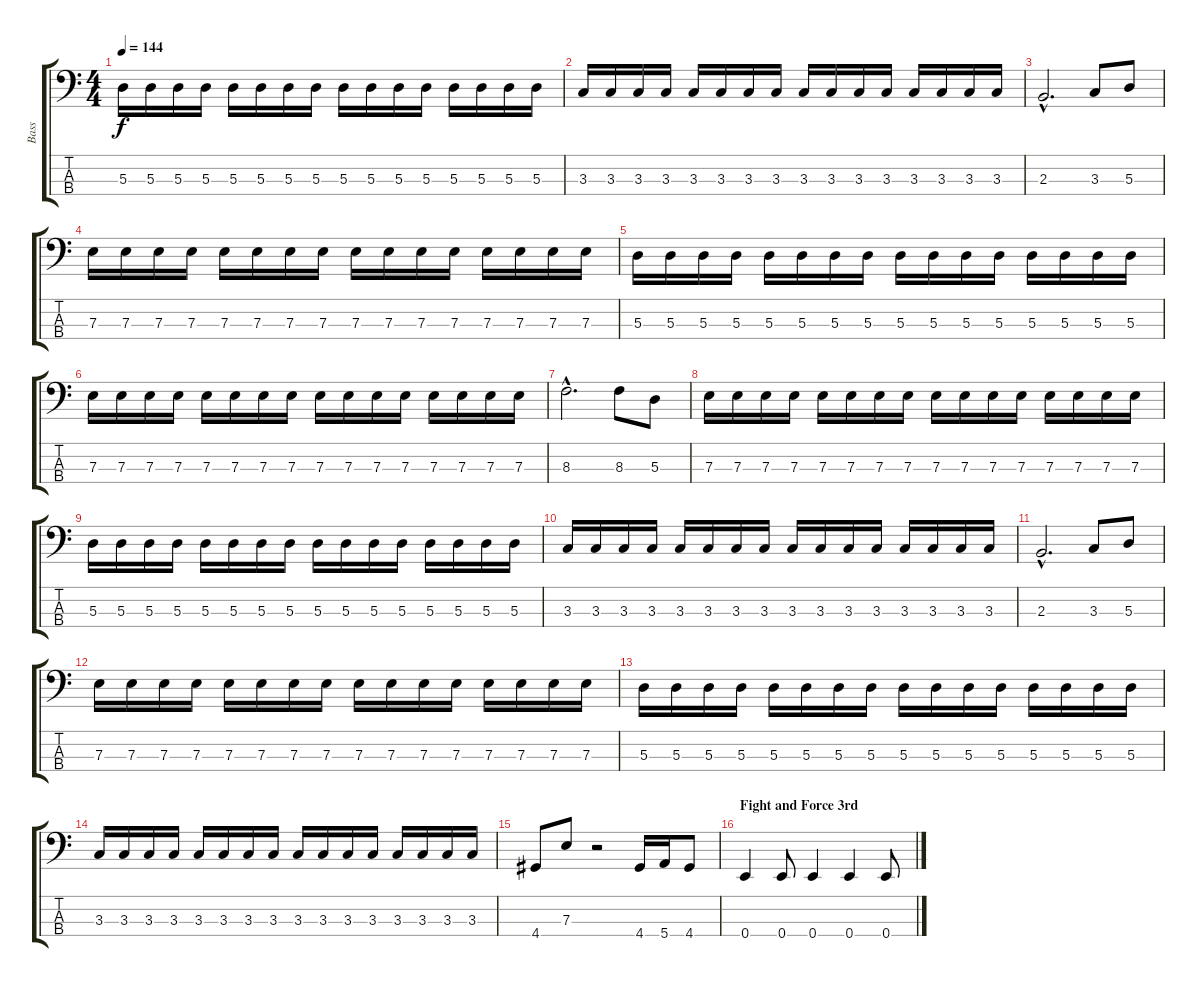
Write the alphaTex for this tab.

\track ("Bass" "Bass") {instrument electricbasspick}
\staff {score tabs}
\tuning (G2 D2 A1 E1) {hide}
\ts (4 4)
\tempo 144
\clef f4
\ks c
5.3.16{dy f} 5.3.16 5.3.16 5.3.16 5.3.16 5.3.16 5.3.16 5.3.16 5.3.16 5.3.16 5.3.16 5.3.16 5.3.16 5.3.16 5.3.16 5.3.16 |
3.3.16 3.3.16 3.3.16 3.3.16 3.3.16 3.3.16 3.3.16 3.3.16 3.3.16 3.3.16 3.3.16 3.3.16 3.3.16 3.3.16 3.3.16 3.3.16 |
2.3{hac}.2{d} 3.3.8 5.3.8 |
7.3.16 7.3.16 7.3.16 7.3.16 7.3.16 7.3.16 7.3.16 7.3.16 7.3.16 7.3.16 7.3.16 7.3.16 7.3.16 7.3.16 7.3.16 7.3.16 |
5.3.16 5.3.16 5.3.16 5.3.16 5.3.16 5.3.16 5.3.16 5.3.16 5.3.16 5.3.16 5.3.16 5.3.16 5.3.16 5.3.16 5.3.16 5.3.16 |
7.3.16 7.3.16 7.3.16 7.3.16 7.3.16 7.3.16 7.3.16 7.3.16 7.3.16 7.3.16 7.3.16 7.3.16 7.3.16 7.3.16 7.3.16 7.3.16 |
8.3{hac}.2{d} 8.3.8 5.3.8 |
7.3.16 7.3.16 7.3.16 7.3.16 7.3.16 7.3.16 7.3.16 7.3.16 7.3.16 7.3.16 7.3.16 7.3.16 7.3.16 7.3.16 7.3.16 7.3.16 |
5.3.16 5.3.16 5.3.16 5.3.16 5.3.16 5.3.16 5.3.16 5.3.16 5.3.16 5.3.16 5.3.16 5.3.16 5.3.16 5.3.16 5.3.16 5.3.16 |
3.3.16 3.3.16 3.3.16 3.3.16 3.3.16 3.3.16 3.3.16 3.3.16 3.3.16 3.3.16 3.3.16 3.3.16 3.3.16 3.3.16 3.3.16 3.3.16 |
2.3{hac}.2{d} 3.3.8 5.3.8 |
7.3.16 7.3.16 7.3.16 7.3.16 7.3.16 7.3.16 7.3.16 7.3.16 7.3.16 7.3.16 7.3.16 7.3.16 7.3.16 7.3.16 7.3.16 7.3.16 |
5.3.16 5.3.16 5.3.16 5.3.16 5.3.16 5.3.16 5.3.16 5.3.16 5.3.16 5.3.16 5.3.16 5.3.16 5.3.16 5.3.16 5.3.16 5.3.16 |
3.3.16 3.3.16 3.3.16 3.3.16 3.3.16 3.3.16 3.3.16 3.3.16 3.3.16 3.3.16 3.3.16 3.3.16 3.3.16 3.3.16 3.3.16 3.3.16 |
4.4.8 7.3.8 r.2 4.4.16 5.4.16 4.4.8 |
\section ("" "Fight and Force 3rd")
0.4.4 0.4.8 0.4.4 0.4.4 0.4.8
